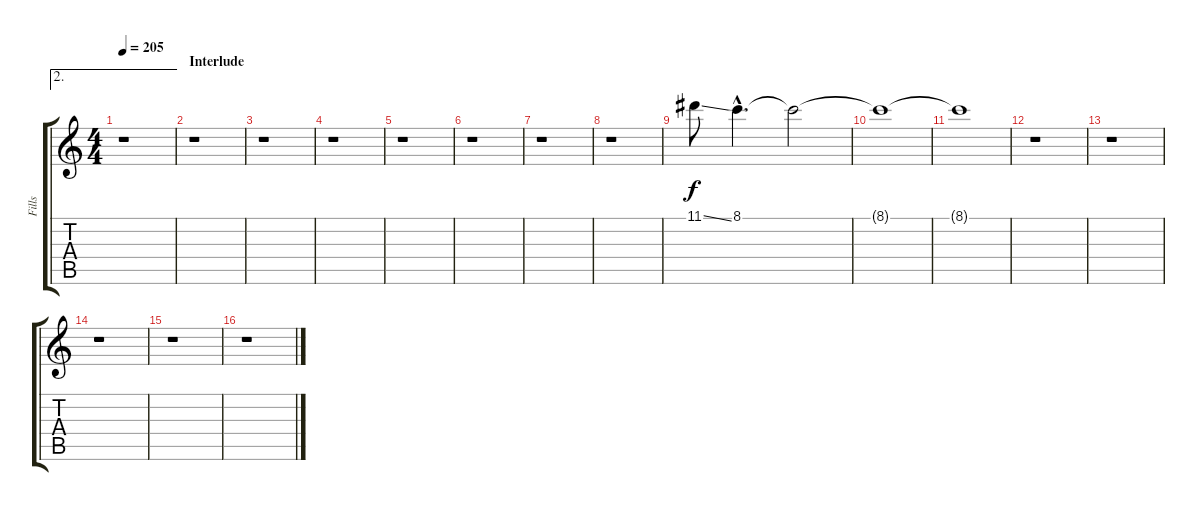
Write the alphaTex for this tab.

\track ("Fills" "Fills") {instrument distortionguitar}
\staff {score tabs}
\tuning (E4 B3 G3 D3 A2 E2) {hide}
\ae 2
\ts (4 4)
\tempo 205
\clef g2
\ks c
r.1{dy f} |
\section ("" "Interlude")
r.1 |
r.1 |
r.1 |
r.1 |
r.1 |
r.1 |
r.1 |
11.1{ss}.8 8.1{hac}.4{d} 8.1{t}.2 |
8.1{t}.1 |
8.1{t}.1 |
r.1 |
r.1 |
r.1 |
r.1 |
r.1
